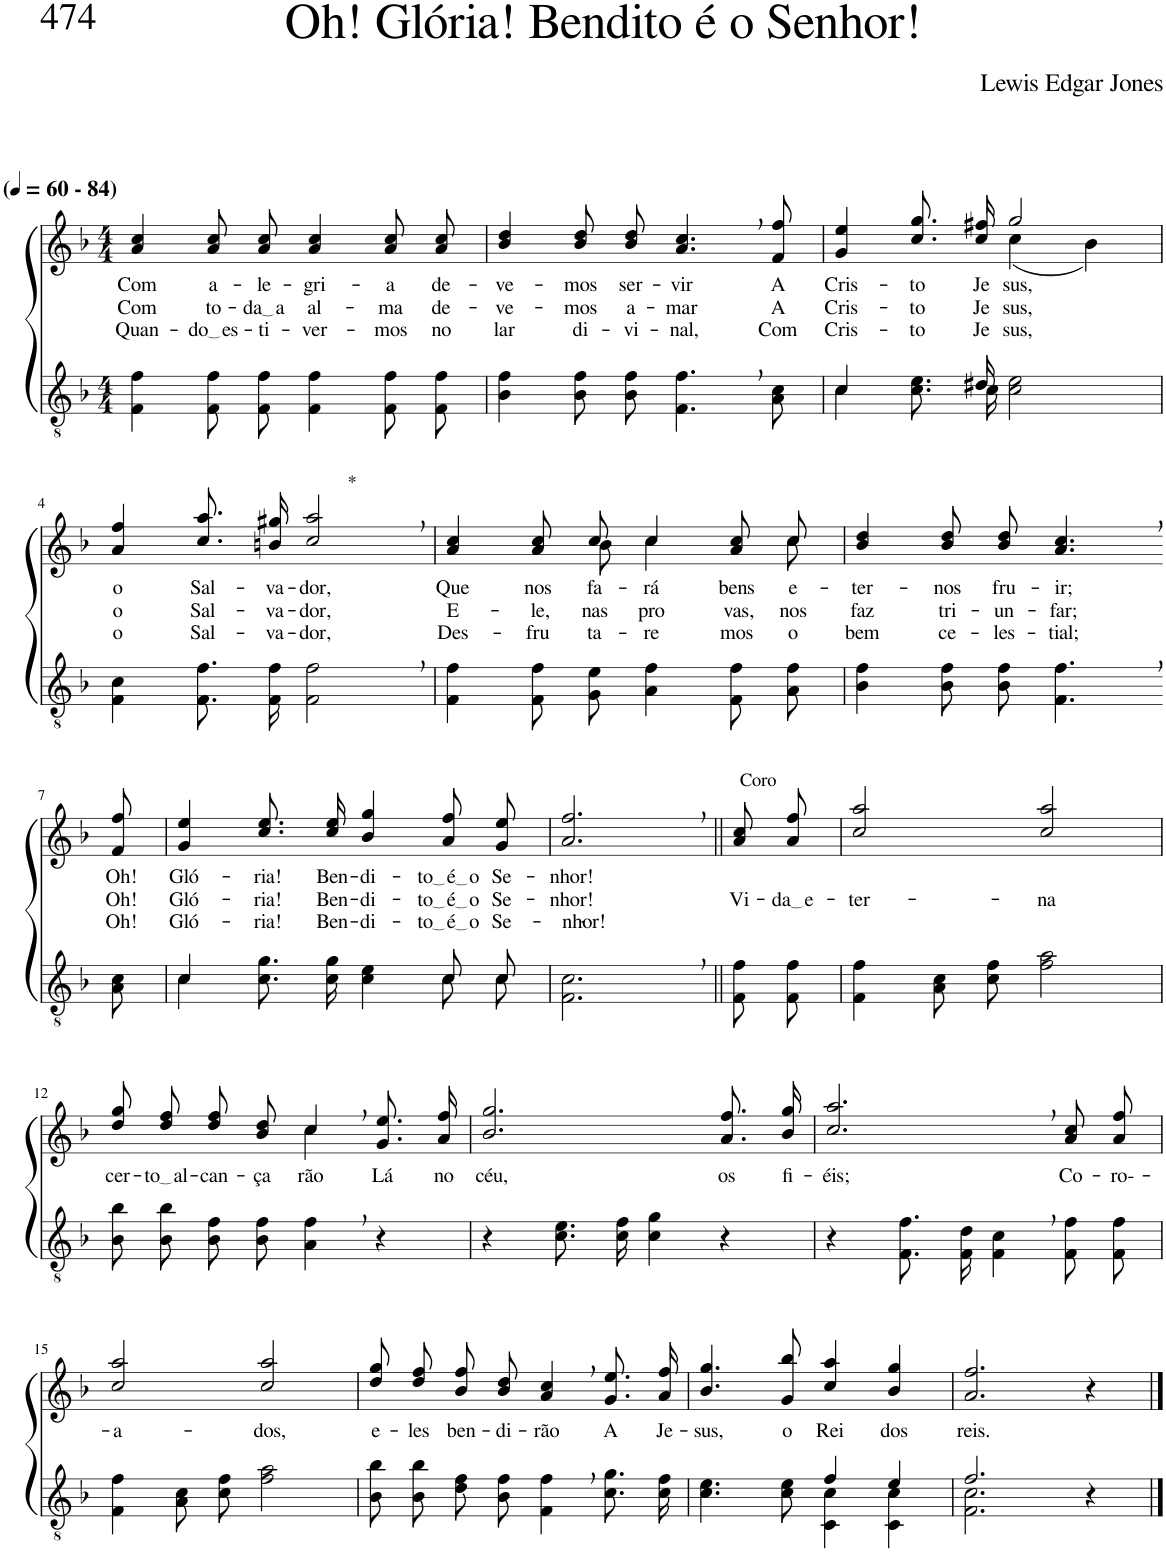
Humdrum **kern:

**kern	**kern	**text	**text	**text
*part2	*part1	*part1	*part1	*part1
*staff2	*staff1	*staff1	*staff1	*staff1
*I"Parte III e IV	*I"Parte I e II	*	*	*
*clefGv2	*clefG2	*	*	*
*Trd4c7	*Trd4c7	*	*	*
*k[b-]	*k[b-]	*	*	*
*M4/4	*M4/4	*	*	*
*MM60	*MM60	*	*	*
=1	=1	=1	=1	=1
!	!LO:TX:a:B:t=(	!	!	!
!	!LO:TX:a:B:t=- 84)	!	!	!
!	!	!LO:LY:b	!LO:LY:b	!LO:LY:b
4F\ 4f\	4a/ 4cc/	Com	Com	Quan-
!	!	!LO:LY:b	!LO:LY:b	!LO:LY:b
8F\ 8f\L	8a\ 8cc\L	a-	to-	do es
!	!	!LO:LY:b	!LO:LY:b	!LO:LY:b
8F\ 8f\J	8a\ 8cc\J	-le-	da a	-ti-
!	!	!LO:LY:b	!LO:LY:b	!LO:LY:b
4F\ 4f\	4a/ 4cc/	-gri-	al-	-ver-
!	!	!LO:LY:b	!LO:LY:b	!LO:LY:b
8F\ 8f\L	8a\ 8cc\L	-a	-ma	-mos
!	!	!LO:LY:b	!LO:LY:b	!LO:LY:b
8F\ 8f\J	8a\ 8cc\J	de-	de-	no
=2	=2	=2	=2	=2
!	!	!LO:LY:b	!LO:LY:b	!LO:LY:b
4B-\ 4f\	4b-/ 4dd/	-ve-	-ve-	lar
!	!	!LO:LY:b	!LO:LY:b	!LO:LY:b
8B-\ 8f\L	8b-\ 8dd\L	-mos	-mos	di-
!	!	!LO:LY:b	!LO:LY:b	!LO:LY:b
8B-\ 8f\J	8b-\ 8dd\J	ser-	a-	-vi-
!	!	!LO:LY:b	!LO:LY:b	!LO:LY:b
4.F\, 4.f\,	4.a/, 4.cc/,	-vir	-mar	-nal,
!	!	!LO:LY:b	!LO:LY:b	!LO:LY:b
8A\ 8c\	8f/ 8ff/	A	A	Com
=3	=3	=3	=3	=3
*^	*	*	*	*
!	!	!	!LO:LY:b	!LO:LY:b	!LO:LY:b
*	*	*^	*	*	*
4c\	4c/	4g/ 4ee/	2ryy	Cris-	Cris-	Cris-
!	!	!	!	!LO:LY:b	!LO:LY:b	!LO:LY:b
8.c\ 8.e\L	8.ryy	8.cc\ 8.gg\L	.	-to	-to	-to
!	!	!	!	!LO:LY:b	!LO:LY:b	!LO:LY:b
16c\Jk	16d#X/	16cc\ 16ff#X\Jk	.	Je-	Je-	Je-
!	!	!	!	!LO:LY:b	!LO:LY:b	!LO:LY:b
2c\ 2e\	2ryy	2gg/	(4cc\	-sus,	-sus,	-sus,
.	.	.	4b-\)	.	.	.
*v	*v	*	*	*	*	*
!!LO:LB:g=z
=4	=4	=4	=4	=4	=4
!	!	!	!LO:LY:b	!LO:LY:b	!LO:LY:b
*	*v	*v	*	*	*
4F\ 4c\	4a/ 4ff/	o	o	o
!	!	!LO:LY:b	!LO:LY:b	!LO:LY:b
8.F\ 8.f\L	8.cc\ 8.aa\L	Sal-	Sal-	Sal-
!	!	!LO:LY:b	!LO:LY:b	!LO:LY:b
16F\ 16f\Jk	16bn\ 16gg#X\Jk	-va-	-va-	-va-
!	!LO:TX:a:t=*	!	!	!
!	!	!LO:LY:b	!LO:LY:b	!LO:LY:b
2F\, 2f\,	2cc/, 2aa/,	-dor,	-dor,	-dor,
=5	=5	=5	=5	=5
*	*^	*	*	*
!	!	!	!LO:LY:b	!LO:LY:b	!LO:LY:b
4F\ 4f\	4.ryy	4a/ 4cc/	Que	-E-	Des-
!	!	!	!LO:LY:b	!LO:LY:b	!LO:LY:b
8F\ 8f\L	.	8a\ 8cc\L	nos	-le,	-fru-
!	!	!	!LO:LY:b	!LO:LY:b	!LO:LY:b
8G\ 8e\J	8b-\	8cc\J	fa-	nas	-ta-
!	!	!	!LO:LY:b	!LO:LY:b	!LO:LY:b
4A\ 4f\	4cc\	4cc/	-rá	pro-	-re-
!	!	!	!LO:LY:b	!LO:LY:b	!LO:LY:b
8F\ 8f\L	8ryy	8a\ 8cc\L	bens	-vas,	-mos
!	!	!	!LO:LY:b	!LO:LY:b	!LO:LY:b
8A\ 8f\J	8cc\	8cc\J	e-	nos	o
=6	=6	=6	=6	=6	=6
!	!	!	!LO:LY:b	!LO:LY:b	!LO:LY:b
*	*v	*v	*	*	*
4B-\ 4f\	4b-/ 4dd/	-ter-	faz	bem
!	!	!LO:LY:b	!LO:LY:b	!LO:LY:b
8B-\ 8f\L	8b-\ 8dd\L	-nos	tri-	ce-
!	!	!LO:LY:b	!LO:LY:b	!LO:LY:b
8B-\ 8f\J	8b-\ 8dd\J	fru-	-un-	-les-
!	!	!LO:LY:b	!LO:LY:b	!LO:LY:b
4.F\, 4.f\,	4.a/, 4.cc/,	-ir;	-far;	-tial;
!!LO:LB:g=z
=7-	=7-	=7-	=7-	=7-
!	!	!LO:LY:b	!LO:LY:b	!LO:LY:b
8A\ 8c\	8f/ 8ff/	Oh!	Oh!	Oh!
=8	=8	=8	=8	=8
*^	*	*	*	*
!	!	!	!LO:LY:b	!LO:LY:b	!LO:LY:b
4c\	4c/	4g/ 4ee/	Gló-	Gló-	Gló-
!	!	!	!LO:LY:b	!LO:LY:b	!LO:LY:b
8.c\ 8.g\L	2ryy	8.cc\ 8.ee\L	-ria!	-ria!	-ria!
!	!	!	!LO:LY:b	!LO:LY:b	!LO:LY:b
16c\ 16g\Jk	.	16cc\ 16ee\Jk	Ben-	Ben-	Ben-
!	!	!	!LO:LY:b	!LO:LY:b	!LO:LY:b
4c\ 4e\	.	4b-/ 4gg/	-di-	-di-	-di-
!	!	!	!LO:LY:b	!LO:LY:b	!LO:LY:b
8c\L	8c/L	8a\ 8ff\L	to é o	to é o	to é o
!	!	!	!LO:LY:b	!LO:LY:b	!LO:LY:b
8c\J	8c/J	8g\ 8ee\J	Se-	Se-	Se-
=9	=9	=9	=9	=9	=9
!	!	!LO:TX:a:t=Coro	!	!	!
!	!	!	!LO:LY:b	!LO:LY:b	!LO:LY:b
*v	*v	*	*	*	*
2.F\, 2.c\,	2.a/, 2.ff/,	-nhor!	-nhor!	-nhor!-
=10||	=10||	=10||	=10||	=10||
!	!	!	!LO:LY:b	!
8F\ 8f\L	8a\ 8cc\L	.	Vi-	.
!	!	!	!LO:LY:b	!
8F\ 8f\J	8a\ 8ff\J	.	da e	.
=11	=11	=11	=11	=11
!	!	!	!LO:LY:b	!
4F\ 4f\	2cc/ 2aa/	.	-ter-	.
8A\ 8c\L	.	.	.	.
8c\ 8f\J	.	.	.	.
!	!	!	!LO:LY:b	!
2f\ 2a\	2cc/ 2aa/	.	-na	.
!!LO:LB:g=z
=12	=12	=12	=12	=12
!	!	!LO:LY:b	!	!
*	*^	*	*	*
8B-\ 8b-\L	8dd\ 8gg\L	2ryy	-cer-	.	.
!	!	!	!LO:LY:b	!	!
8B-\ 8b-\J	8dd\ 8ff\J	.	to al	.	.
!	!	!	!LO:LY:b	!	!
8B-\ 8f\L	8dd\ 8ff\L	.	-can-	.	.
!	!	!	!LO:LY:b	!	!
8B-\ 8f\J	8b-\ 8dd\J	.	-ça-	.	.
!	!	!	!LO:LY:b	!	!
4A\, 4f\,	4cc,/	4cc\	-rão	.	.
!	!	!	!LO:LY:b	!	!
4r	8.g\ 8.ee\L	4ryy	Lá	.	.
!	!	!	!LO:LY:b	!	!
.	16a\ 16ff\Jk	.	no	.	.
*	*v	*v	*	*	*
=13	=13	=13	=13	=13
!	!	!LO:LY:b	!	!
4r	2.b-/ 2.gg/	céu,	.	.
8.c\ 8.e\L	.	.	.	.
16c\ 16f\Jk	.	.	.	.
4c\ 4g\	.	.	.	.
!	!	!LO:LY:b	!	!
4r	8.a\ 8.ff\L	os	.	.
!	!	!LO:LY:b	!	!
.	16b-\ 16gg\Jk	fi-	.	.
=14	=14	=14	=14	=14
!	!	!LO:LY:b	!	!
4r	2.cc/, 2.aa/,	-éis;	.	.
8.F/ 8.f/L	.	.	.	.
16F/ 16d/Jk	.	.	.	.
4F\, 4c\,	.	.	.	.
!	!	!LO:LY:b	!	!
8F\ 8f\L	8a\ 8cc\L	Co-	.	.
!	!	!LO:LY:b	!	!
8F\ 8f\J	8a\ 8ff\J	-ro--	.	.
!!LO:LB:g=z
=15	=15	=15	=15	=15
!	!	!LO:LY:b	!	!
4F\ 4f\	2cc/ 2aa/	-a-	.	.
8A\ 8c\L	.	.	.	.
8c\ 8f\J	.	.	.	.
!	!	!LO:LY:b	!	!
2f\ 2a\	2cc/ 2aa/	-dos,	.	.
=16	=16	=16	=16	=16
!	!	!LO:LY:b	!	!
8B-\ 8b-\L	8dd\ 8gg\L	e-	.	.
!	!	!LO:LY:b	!	!
8B-\ 8b-\J	8dd\ 8ff\J	-les	.	.
!	!	!LO:LY:b	!	!
8d\ 8f\L	8b-\ 8ff\L	ben-	.	.
!	!	!LO:LY:b	!	!
8B-\ 8f\J	8b-\ 8dd\J	-di-	.	.
!	!	!LO:LY:b	!	!
4F\, 4f\,	4a/, 4cc/,	-rão	.	.
!	!	!LO:LY:b	!	!
8.c\ 8.g\L	8.g\ 8.ee\L	A	.	.
!	!	!LO:LY:b	!	!
16c\ 16f\Jk	16a\ 16ff\Jk	Je-	.	.
=17	=17	=17	=17	=17
*^	*	*	*	*
!	!	!	!LO:LY:b	!	!
2ryy	4.c\ 4.e\	4.b-/ 4.gg/	-sus,	.	.
!	!	!	!LO:LY:b	!	!
.	8c\ 8e\	8g/ 8bb-/	o	.	.
!	!	!	!LO:LY:b	!	!
4f/	4C\ 4c\	4cc/ 4aa/	Rei	.	.
!	!	!	!LO:LY:b	!	!
4e/	4C\ 4c\	4b-/ 4gg/	dos	.	.
=18	=18	=18	=18	=18	=18
!	!	!	!LO:LY:b	!	!
2.f/	2.F\ 2.c\	2.a/ 2.ff/	reis.	.	.
4r	4ryy	4r	.	.	.
*v	*v	*	*	*	*
==	==	==	==	==
*-	*-	*-	*-	*-
